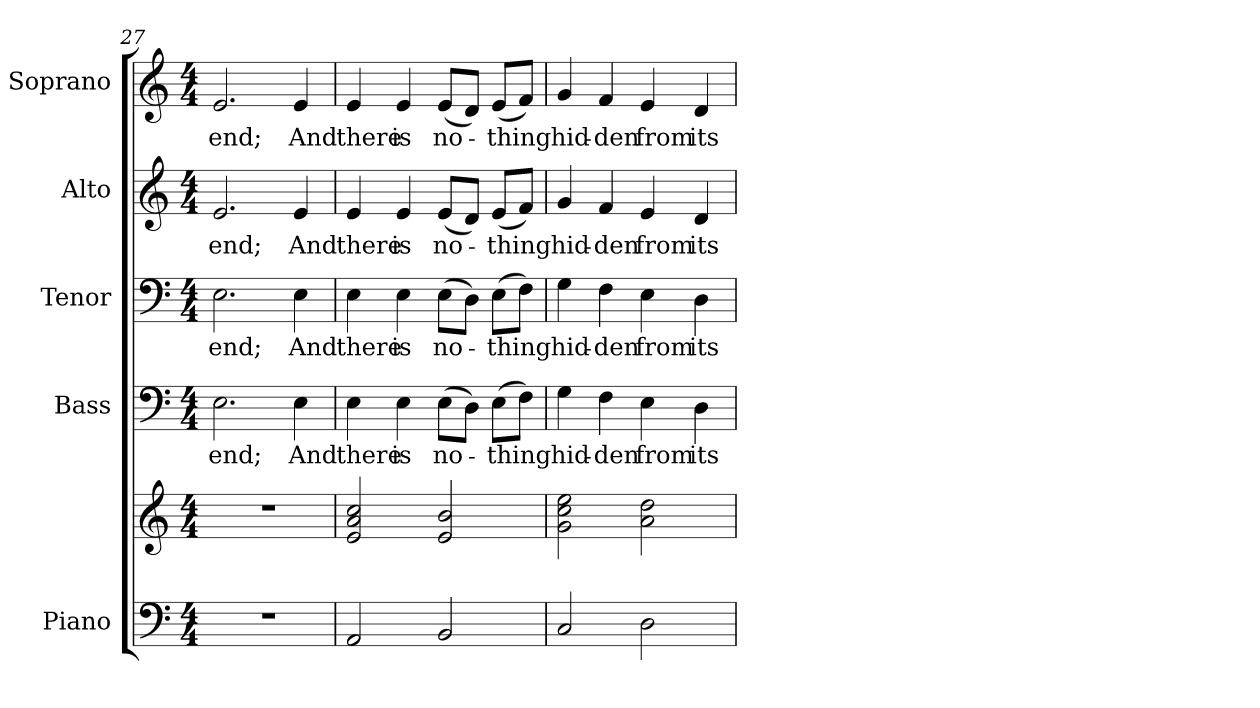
**kern	**kern	**kern	**text	**kern	**text	**kern	**text	**kern	**text
*part5	*part5	*part4	*part4	*part3	*part3	*part2	*part2	*part1	*part1
*staff6	*staff5	*staff4	*staff4	*staff3	*staff3	*staff2	*staff2	*staff1	*staff1
*I"Piano	*	*I"Bass	*	*I"Tenor	*	*I"Alto	*	*I"Soprano	*
*I'Pno.	*	*I'B.	*	*I'T.	*	*I'A.	*	*I'S.	*
!!LO:PB:g=z
*clefF4	*clefG2	*clefF4	*	*clefF4	*	*clefG2	*	*clefG2	*
*k[]	*k[]	*k[]	*	*k[]	*	*k[]	*	*k[]	*
*C:	*C:	*C:	*	*C:	*	*C:	*	*C:	*
*M4/4	*M4/4	*M4/4	*	*M4/4	*	*M4/4	*	*M4/4	*
=27	=27	=27	=27	=27	=27	=27	=27	=27	=27
!	!	!	!LO:LY:b:color=#000000	!	!	!	!	!	!
!	!	!	!	!	!LO:LY:b:color=#000000	!	!	!	!
!	!	!	!	!	!	!	!LO:LY:b:color=#000000	!	!
!	!	!	!	!	!	!	!	!	!LO:LY:b:color=#000000
1r	1r	2.Ei\	end;	2.Ei\	end;	2.ei/	end;	2.ei/	end;
!	!	!	!LO:LY:b:color=#000000	!	!	!	!	!	!
!	!	!	!	!	!LO:LY:b:color=#000000	!	!	!	!
!	!	!	!	!	!	!	!LO:LY:b:color=#000000	!	!
!	!	!	!	!	!	!	!	!	!LO:LY:b:color=#000000
.	.	4Ei\	And	4Ei\	And	4ei/	And	4ei/	And
=28	=28	=28	=28	=28	=28	=28	=28	=28	=28
!	!	!	!LO:LY:b:color=#000000	!	!	!	!	!	!
!	!	!	!	!	!LO:LY:b:color=#000000	!	!	!	!
!	!	!	!	!	!	!	!LO:LY:b:color=#000000	!	!
!	!	!	!	!	!	!	!	!	!LO:LY:b:color=#000000
2AAi/	2ei/ 2ai 2cci	4Ei\	there	4Ei\	there	4ei/	there	4ei/	there
!	!	!	!LO:LY:b:color=#000000	!	!	!	!	!	!
!	!	!	!	!	!LO:LY:b:color=#000000	!	!	!	!
!	!	!	!	!	!	!	!LO:LY:b:color=#000000	!	!
!	!	!	!	!	!	!	!	!	!LO:LY:b:color=#000000
.	.	4Ei\	is	4Ei\	is	4ei/	is	4ei/	is
!	!	!	!LO:LY:b:color=#000000	!	!	!	!	!	!
!	!	!	!	!	!LO:LY:b:color=#000000	!	!	!	!
!	!	!	!	!	!	!	!LO:LY:b:color=#000000	!	!
!	!	!	!	!	!	!	!	!	!LO:LY:b:color=#000000
2BBi/	2ei/ 2bi	(8Ei\L	no-	(8Ei\L	no-	(8ei/L	no-	(8ei/L	no-
.	.	8Di\J)	.	8Di\J)	.	8di/J)	.	8di/J)	.
!	!	!	!LO:LY:b:color=#000000	!	!	!	!	!	!
!	!	!	!	!	!LO:LY:b:color=#000000	!	!	!	!
!	!	!	!	!	!	!	!LO:LY:b:color=#000000	!	!
!	!	!	!	!	!	!	!	!	!LO:LY:b:color=#000000
.	.	(8Ei\L	-thing	(8Ei\L	-thing	(8ei/L	-thing	(8ei/L	-thing
.	.	8Fi\J)	.	8Fi\J)	.	8fi/J)	.	8fi/J)	.
!!LO:PB:g=z
=29	=29	=29	=29	=29	=29	=29	=29	=29	=29
!	!	!	!LO:LY:b:color=#000000	!	!	!	!	!	!
!	!	!	!	!	!LO:LY:b:color=#000000	!	!	!	!
!	!	!	!	!	!	!	!LO:LY:b:color=#000000	!	!
!	!	!	!	!	!	!	!	!	!LO:LY:b:color=#000000
2Ci/	2gi\ 2cci 2eei	4Gi\	hid-	4Gi\	hid-	4gi/	hid-	4gi/	hid-
!	!	!	!LO:LY:b:color=#000000	!	!	!	!	!	!
!	!	!	!	!	!LO:LY:b:color=#000000	!	!	!	!
!	!	!	!	!	!	!	!LO:LY:b:color=#000000	!	!
!	!	!	!	!	!	!	!	!	!LO:LY:b:color=#000000
.	.	4Fi\	-den	4Fi\	-den	4fi/	-den	4fi/	-den
!	!	!	!LO:LY:b:color=#000000	!	!	!	!	!	!
!	!	!	!	!	!LO:LY:b:color=#000000	!	!	!	!
!	!	!	!	!	!	!	!LO:LY:b:color=#000000	!	!
!	!	!	!	!	!	!	!	!	!LO:LY:b:color=#000000
2Di\	2ai\ 2ddi	4Ei\	from	4Ei\	from	4ei/	from	4ei/	from
!	!	!	!LO:LY:b:color=#000000	!	!	!	!	!	!
!	!	!	!	!	!LO:LY:b:color=#000000	!	!	!	!
!	!	!	!	!	!	!	!LO:LY:b:color=#000000	!	!
!	!	!	!	!	!	!	!	!	!LO:LY:b:color=#000000
.	.	4Di\	its	4Di\	its	4di/	its	4di/	its
=	=	=	=	=	=	=	=	=	=
*-	*-	*-	*-	*-	*-	*-	*-	*-	*-
